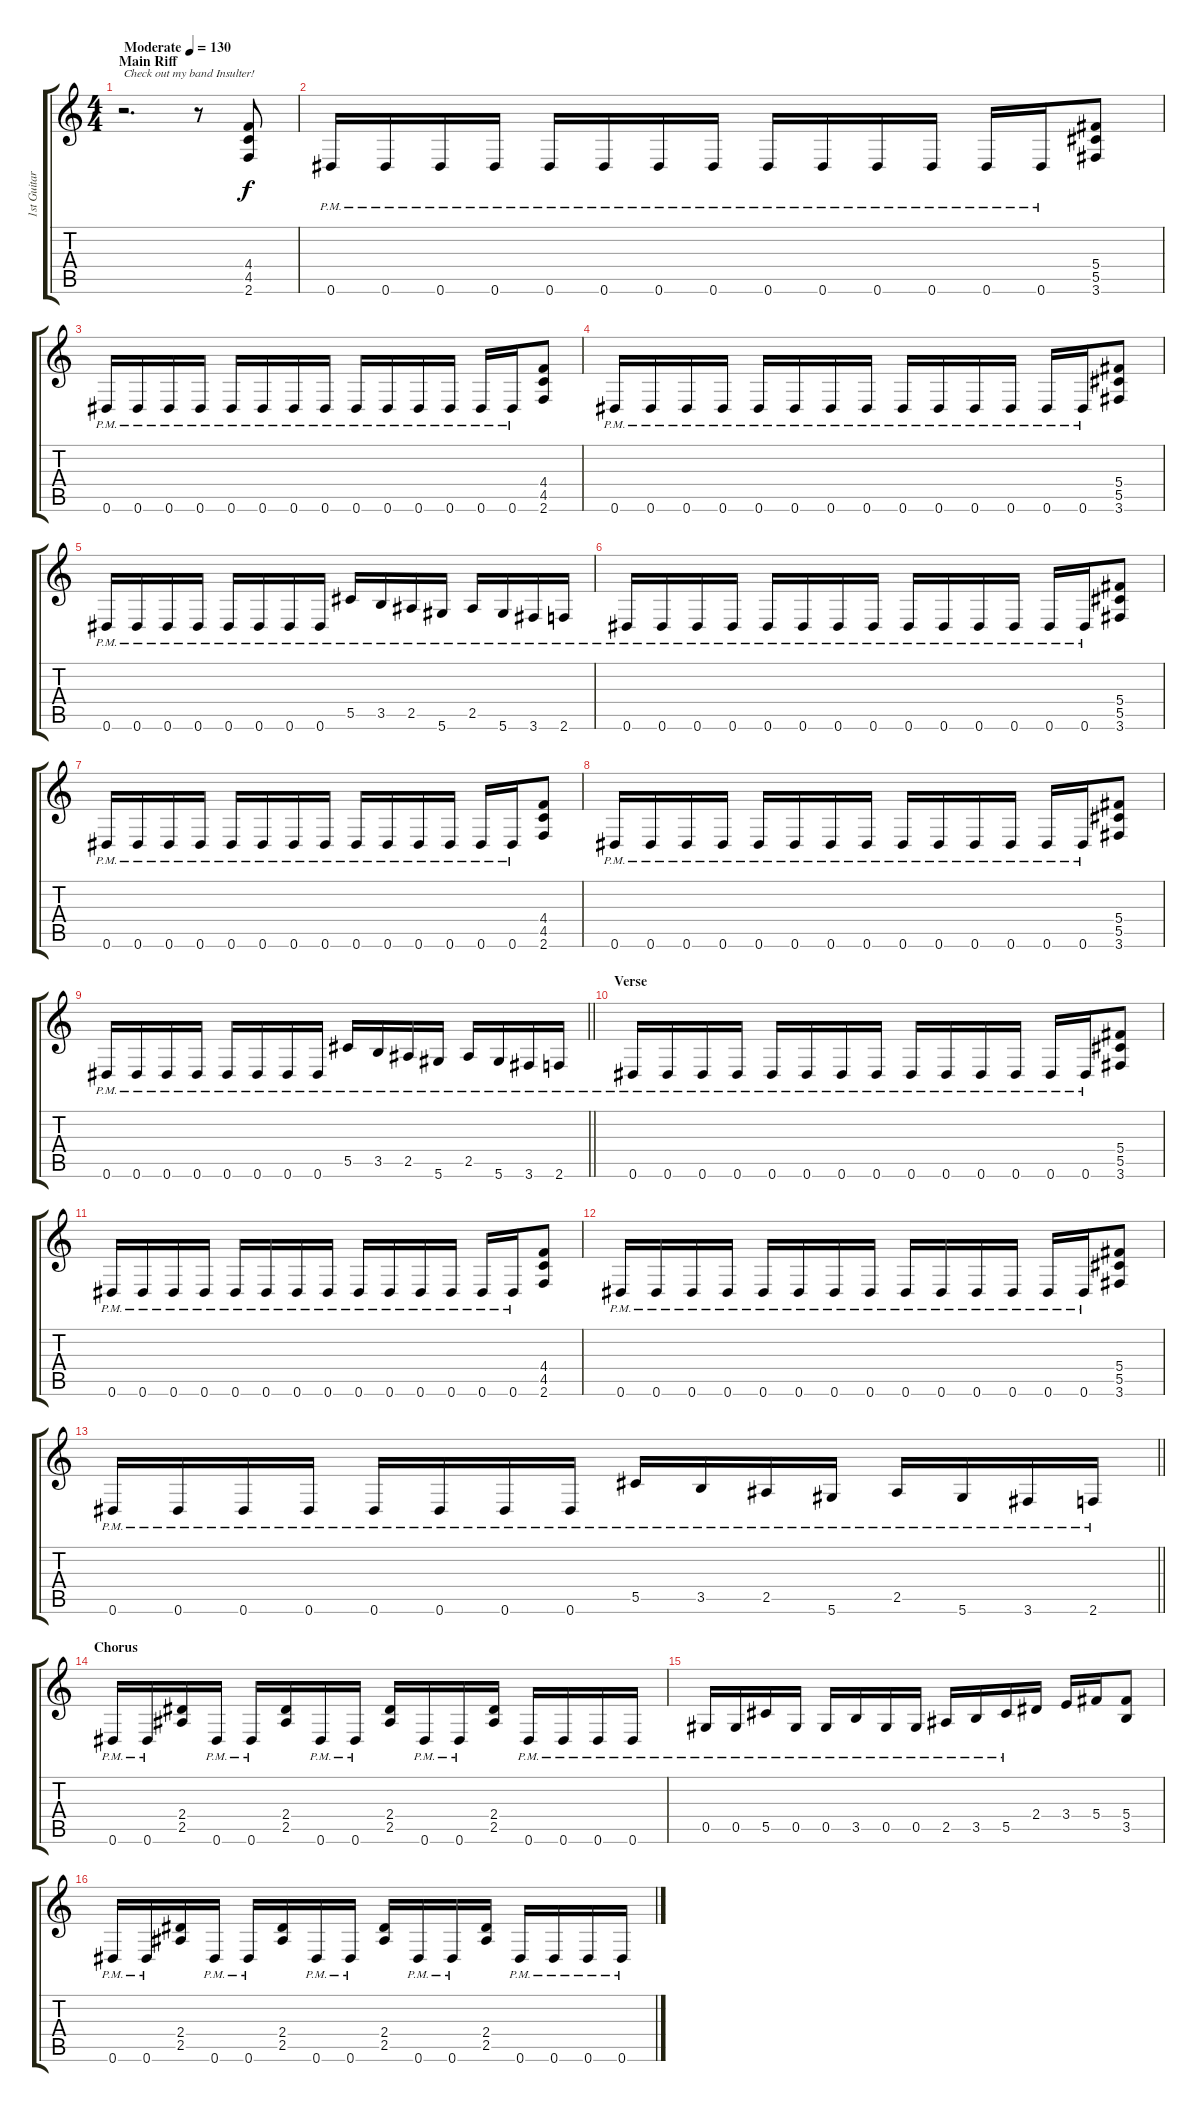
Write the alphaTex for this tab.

\track ("1st Guitar" "1st Guitar") {instrument overdrivenguitar}
\staff {score tabs}
\tuning (Eb4 Bb3 Gb3 Db3 Ab2 Eb2) {hide}
\ts (4 4)
\section ("" "Main Riff")
\tempo (130 "Moderate")
\clef g2
\ks c
r.2{d txt "Check out my band Insulter!" dy f instrument overdrivenguitar} r.8 (4.4 4.5 2.6).8 |
0.6{pm}.16{txt ""} 0.6{pm}.16 0.6{pm}.16 0.6{pm}.16 0.6{pm}.16 0.6{pm}.16 0.6{pm}.16 0.6{pm}.16 0.6{pm}.16 0.6{pm}.16 0.6{pm}.16 0.6{pm}.16 0.6{pm}.16 0.6{pm}.16 (5.4 5.5 3.6).8 |
0.6{pm}.16 0.6{pm}.16 0.6{pm}.16 0.6{pm}.16 0.6{pm}.16 0.6{pm}.16 0.6{pm}.16 0.6{pm}.16 0.6{pm}.16 0.6{pm}.16 0.6{pm}.16 0.6{pm}.16 0.6{pm}.16 0.6{pm}.16 (4.4 4.5 2.6).8 |
0.6{pm}.16 0.6{pm}.16 0.6{pm}.16 0.6{pm}.16 0.6{pm}.16 0.6{pm}.16 0.6{pm}.16 0.6{pm}.16 0.6{pm}.16 0.6{pm}.16 0.6{pm}.16 0.6{pm}.16 0.6{pm}.16 0.6{pm}.16 (5.4 5.5 3.6).8 |
0.6{pm}.16 0.6{pm}.16 0.6{pm}.16 0.6{pm}.16 0.6{pm}.16 0.6{pm}.16 0.6{pm}.16 0.6{pm}.16 5.5{pm}.16 3.5{pm}.16 2.5{pm}.16 5.6{pm}.16 2.5{pm}.16 5.6{pm}.16 3.6{pm}.16 2.6{pm}.16 |
0.6{pm}.16 0.6{pm}.16 0.6{pm}.16 0.6{pm}.16 0.6{pm}.16 0.6{pm}.16 0.6{pm}.16 0.6{pm}.16 0.6{pm}.16 0.6{pm}.16 0.6{pm}.16 0.6{pm}.16 0.6{pm}.16 0.6{pm}.16 (5.4 5.5 3.6).8 |
0.6{pm}.16 0.6{pm}.16 0.6{pm}.16 0.6{pm}.16 0.6{pm}.16 0.6{pm}.16 0.6{pm}.16 0.6{pm}.16 0.6{pm}.16 0.6{pm}.16 0.6{pm}.16 0.6{pm}.16 0.6{pm}.16 0.6{pm}.16 (4.4 4.5 2.6).8 |
0.6{pm}.16 0.6{pm}.16 0.6{pm}.16 0.6{pm}.16 0.6{pm}.16 0.6{pm}.16 0.6{pm}.16 0.6{pm}.16 0.6{pm}.16 0.6{pm}.16 0.6{pm}.16 0.6{pm}.16 0.6{pm}.16 0.6{pm}.16 (5.4 5.5 3.6).8 |
\barLineRight lightlight
0.6{pm}.16 0.6{pm}.16 0.6{pm}.16 0.6{pm}.16 0.6{pm}.16 0.6{pm}.16 0.6{pm}.16 0.6{pm}.16 5.5{pm}.16 3.5{pm}.16 2.5{pm}.16 5.6{pm}.16 2.5{pm}.16 5.6{pm}.16 3.6{pm}.16 2.6{pm}.16 |
\section ("" "Verse")
0.6{pm}.16 0.6{pm}.16 0.6{pm}.16 0.6{pm}.16 0.6{pm}.16 0.6{pm}.16 0.6{pm}.16 0.6{pm}.16 0.6{pm}.16 0.6{pm}.16 0.6{pm}.16 0.6{pm}.16 0.6{pm}.16 0.6{pm}.16 (5.4 5.5 3.6).8 |
0.6{pm}.16 0.6{pm}.16 0.6{pm}.16 0.6{pm}.16 0.6{pm}.16 0.6{pm}.16 0.6{pm}.16 0.6{pm}.16 0.6{pm}.16 0.6{pm}.16 0.6{pm}.16 0.6{pm}.16 0.6{pm}.16 0.6{pm}.16 (4.4 4.5 2.6).8 |
0.6{pm}.16 0.6{pm}.16 0.6{pm}.16 0.6{pm}.16 0.6{pm}.16 0.6{pm}.16 0.6{pm}.16 0.6{pm}.16 0.6{pm}.16 0.6{pm}.16 0.6{pm}.16 0.6{pm}.16 0.6{pm}.16 0.6{pm}.16 (5.4 5.5 3.6).8 |
\barLineRight lightlight
0.6{pm}.16 0.6{pm}.16 0.6{pm}.16 0.6{pm}.16 0.6{pm}.16 0.6{pm}.16 0.6{pm}.16 0.6{pm}.16 5.5{pm}.16 3.5{pm}.16 2.5{pm}.16 5.6{pm}.16 2.5{pm}.16 5.6{pm}.16 3.6{pm}.16 2.6{pm}.16 |
\section ("" "Chorus")
0.6{pm}.16 0.6{pm}.16 (2.4 2.5).16 0.6{pm}.16 0.6{pm}.16 (2.4 2.5).16 0.6{pm}.16 0.6{pm}.16 (2.4 2.5).16 0.6{pm}.16 0.6{pm}.16 (2.4 2.5).16 0.6{pm}.16 0.6{pm}.16 0.6{pm}.16 0.6{pm}.16 |
0.5{pm}.16 0.5{pm}.16 5.5{pm}.16 0.5{pm}.16 0.5{pm}.16 3.5{pm}.16 0.5{pm}.16 0.5{pm}.16 2.5{pm}.16 3.5{pm}.16 5.5{pm}.16 2.4.16 3.4.16 5.4.16 (5.4 3.5).8 |
0.6{pm}.16 0.6{pm}.16 (2.4 2.5).16 0.6{pm}.16 0.6{pm}.16 (2.4 2.5).16 0.6{pm}.16 0.6{pm}.16 (2.4 2.5).16 0.6{pm}.16 0.6{pm}.16 (2.4 2.5).16 0.6{pm}.16 0.6{pm}.16 0.6{pm}.16 0.6{pm}.16
